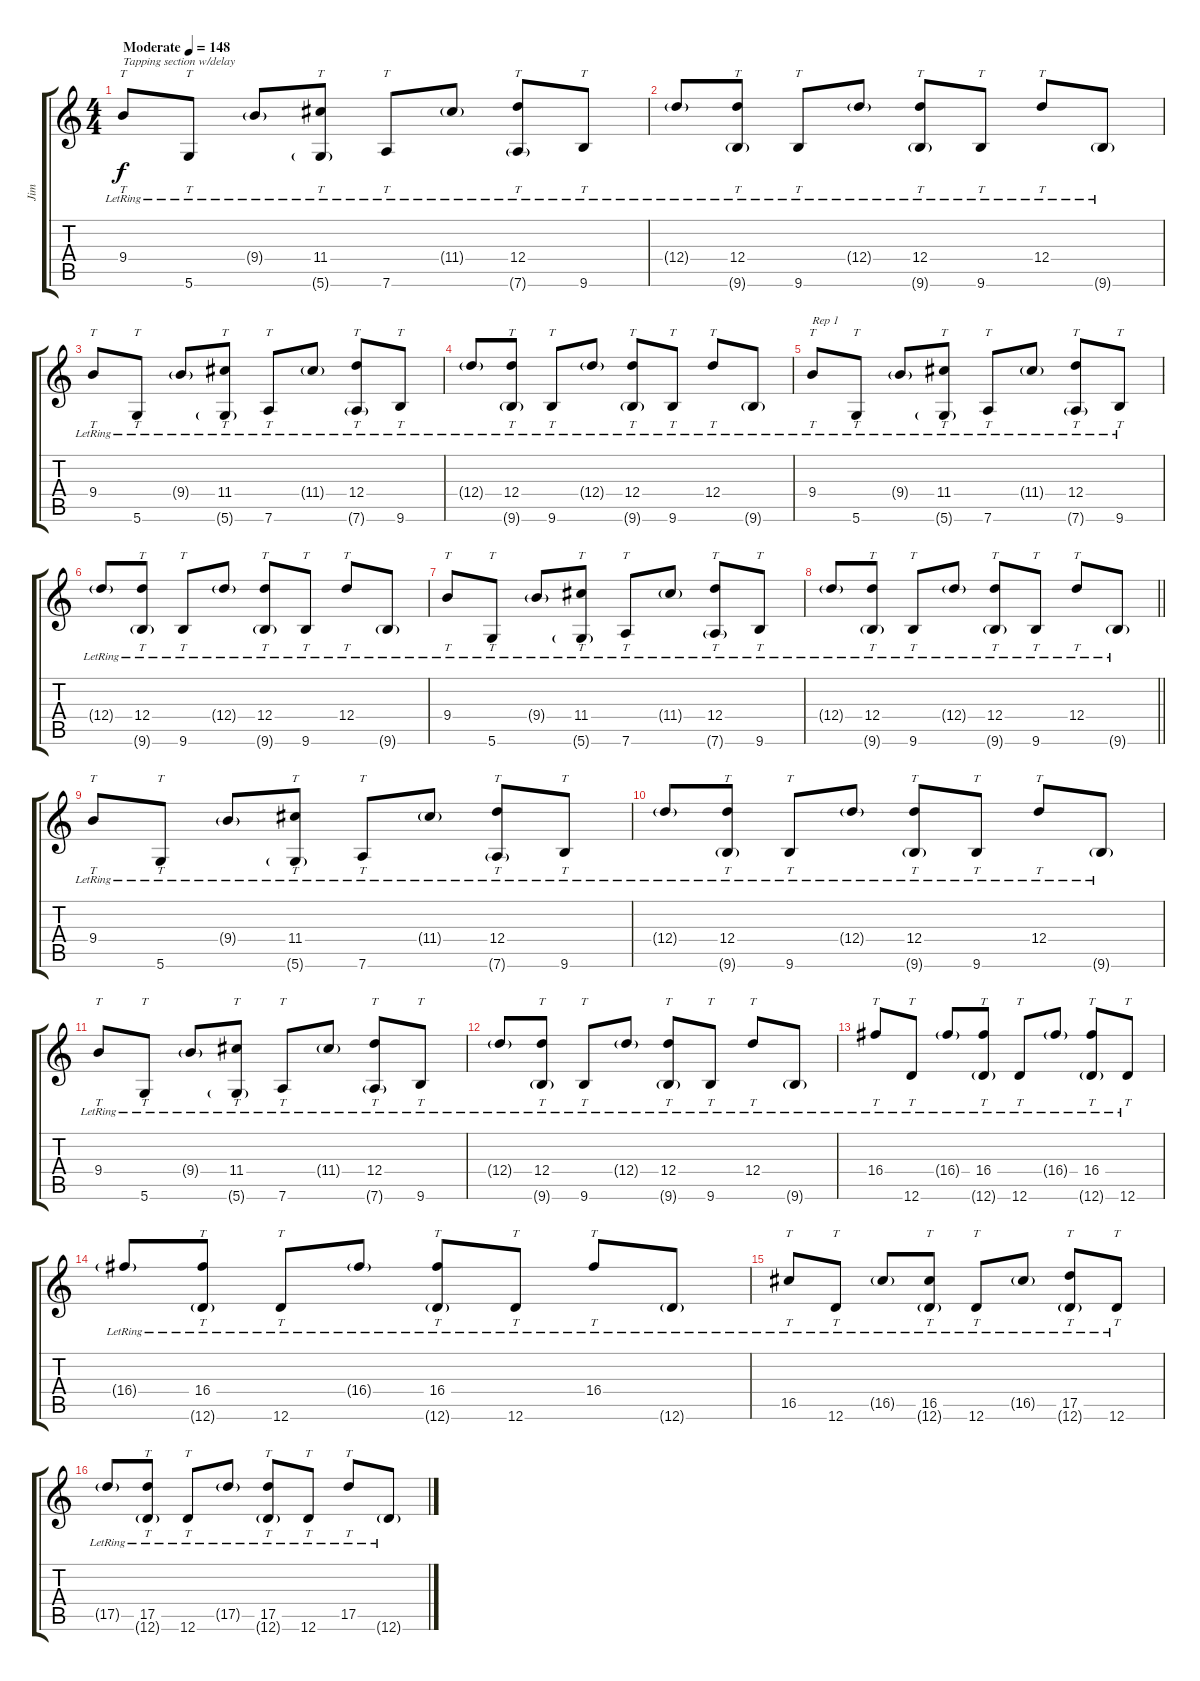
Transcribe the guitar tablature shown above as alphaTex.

\track ("Jim" "Jim") {instrument electricguitarjazz}
\staff {score tabs}
\tuning (E4 B3 G3 D3 A2 D2) {hide}
\ts (4 4)
\tempo (148 "Moderate")
\clef g2
\ks c
9.4{lr}.8{tt txt "Tapping section w/delay" dy f instrument electricguitarjazz} 5.6{lr}.8{tt} 9.4{g lr}.8 (11.4{lr} 5.6{g}).8{tt} 7.6{lr}.8{tt} 11.4{g lr}.8 (12.4{lr} 7.6{g}).8{tt} 9.6{lr}.8{tt} |
12.4{g lr}.8 (12.4{lr} 9.6{g}).8{tt} 9.6{lr}.8{tt} 12.4{g lr}.8 (12.4{lr} 9.6{g}).8{tt} 9.6{lr}.8{tt} 12.4{lr}.8{tt} 9.6{g lr}.8 |
9.4{lr}.8{tt} 5.6{lr}.8{tt} 9.4{g lr}.8 (11.4{lr} 5.6{g}).8{tt} 7.6{lr}.8{tt} 11.4{g lr}.8 (12.4{lr} 7.6{g}).8{tt} 9.6{lr}.8{tt} |
12.4{g lr}.8 (12.4{lr} 9.6{g}).8{tt} 9.6{lr}.8{tt} 12.4{g lr}.8 (12.4{lr} 9.6{g}).8{tt} 9.6{lr}.8{tt} 12.4{lr}.8{tt} 9.6{g lr}.8 |
9.4{lr}.8{tt txt "Rep 1"} 5.6{lr}.8{tt} 9.4{g lr}.8 (11.4{lr} 5.6{g}).8{tt} 7.6{lr}.8{tt} 11.4{g lr}.8 (12.4{lr} 7.6{g}).8{tt} 9.6{lr}.8{tt} |
12.4{g lr}.8 (12.4{lr} 9.6{g}).8{tt} 9.6{lr}.8{tt} 12.4{g lr}.8 (12.4{lr} 9.6{g}).8{tt} 9.6{lr}.8{tt} 12.4{lr}.8{tt} 9.6{g lr}.8 |
9.4{lr}.8{tt} 5.6{lr}.8{tt} 9.4{g lr}.8 (11.4{lr} 5.6{g}).8{tt} 7.6{lr}.8{tt} 11.4{g lr}.8 (12.4{lr} 7.6{g}).8{tt} 9.6{lr}.8{tt} |
\barLineRight lightlight
12.4{g lr}.8 (12.4{lr} 9.6{g}).8{tt} 9.6{lr}.8{tt} 12.4{g lr}.8 (12.4{lr} 9.6{g}).8{tt} 9.6{lr}.8{tt} 12.4{lr}.8{tt} 9.6{g lr}.8 |
\section ("" "")
9.4{lr}.8{tt} 5.6{lr}.8{tt} 9.4{g lr}.8 (11.4{lr} 5.6{g}).8{tt} 7.6{lr}.8{tt} 11.4{g lr}.8 (12.4{lr} 7.6{g}).8{tt} 9.6{lr}.8{tt} |
12.4{g lr}.8 (12.4{lr} 9.6{g}).8{tt} 9.6{lr}.8{tt} 12.4{g lr}.8 (12.4{lr} 9.6{g}).8{tt} 9.6{lr}.8{tt} 12.4{lr}.8{tt} 9.6{g lr}.8 |
9.4{lr}.8{tt} 5.6{lr}.8{tt} 9.4{g lr}.8 (11.4{lr} 5.6{g}).8{tt} 7.6{lr}.8{tt} 11.4{g lr}.8 (12.4{lr} 7.6{g}).8{tt} 9.6{lr}.8{tt} |
12.4{g lr}.8 (12.4{lr} 9.6{g}).8{tt} 9.6{lr}.8{tt} 12.4{g lr}.8 (12.4{lr} 9.6{g}).8{tt} 9.6{lr}.8{tt} 12.4{lr}.8{tt} 9.6{g lr}.8 |
16.4{lr}.8{tt} 12.6{lr}.8{tt} 16.4{g lr}.8 (16.4{lr} 12.6{g}).8{tt} 12.6{lr}.8{tt} 16.4{g lr}.8 (16.4{lr} 12.6{g}).8{tt} 12.6{lr}.8{tt} |
16.4{g lr}.8 (16.4{lr} 12.6{g}).8{tt} 12.6{lr}.8{tt} 16.4{g lr}.8 (16.4{lr} 12.6{g}).8{tt} 12.6{lr}.8{tt} 16.4{lr}.8{tt} 12.6{g lr}.8 |
16.5{lr}.8{tt} 12.6{lr}.8{tt} 16.5{g lr}.8 (16.5{lr} 12.6{g}).8{tt} 12.6{lr}.8{tt} 16.5{g lr}.8 (17.5{lr} 12.6{g}).8{tt} 12.6{lr}.8{tt} |
17.5{g lr}.8 (17.5{lr} 12.6{g}).8{tt} 12.6{lr}.8{tt} 17.5{g lr}.8 (17.5{lr} 12.6{g}).8{tt} 12.6{lr}.8{tt} 17.5{lr}.8{tt} 12.6{g lr}.8
